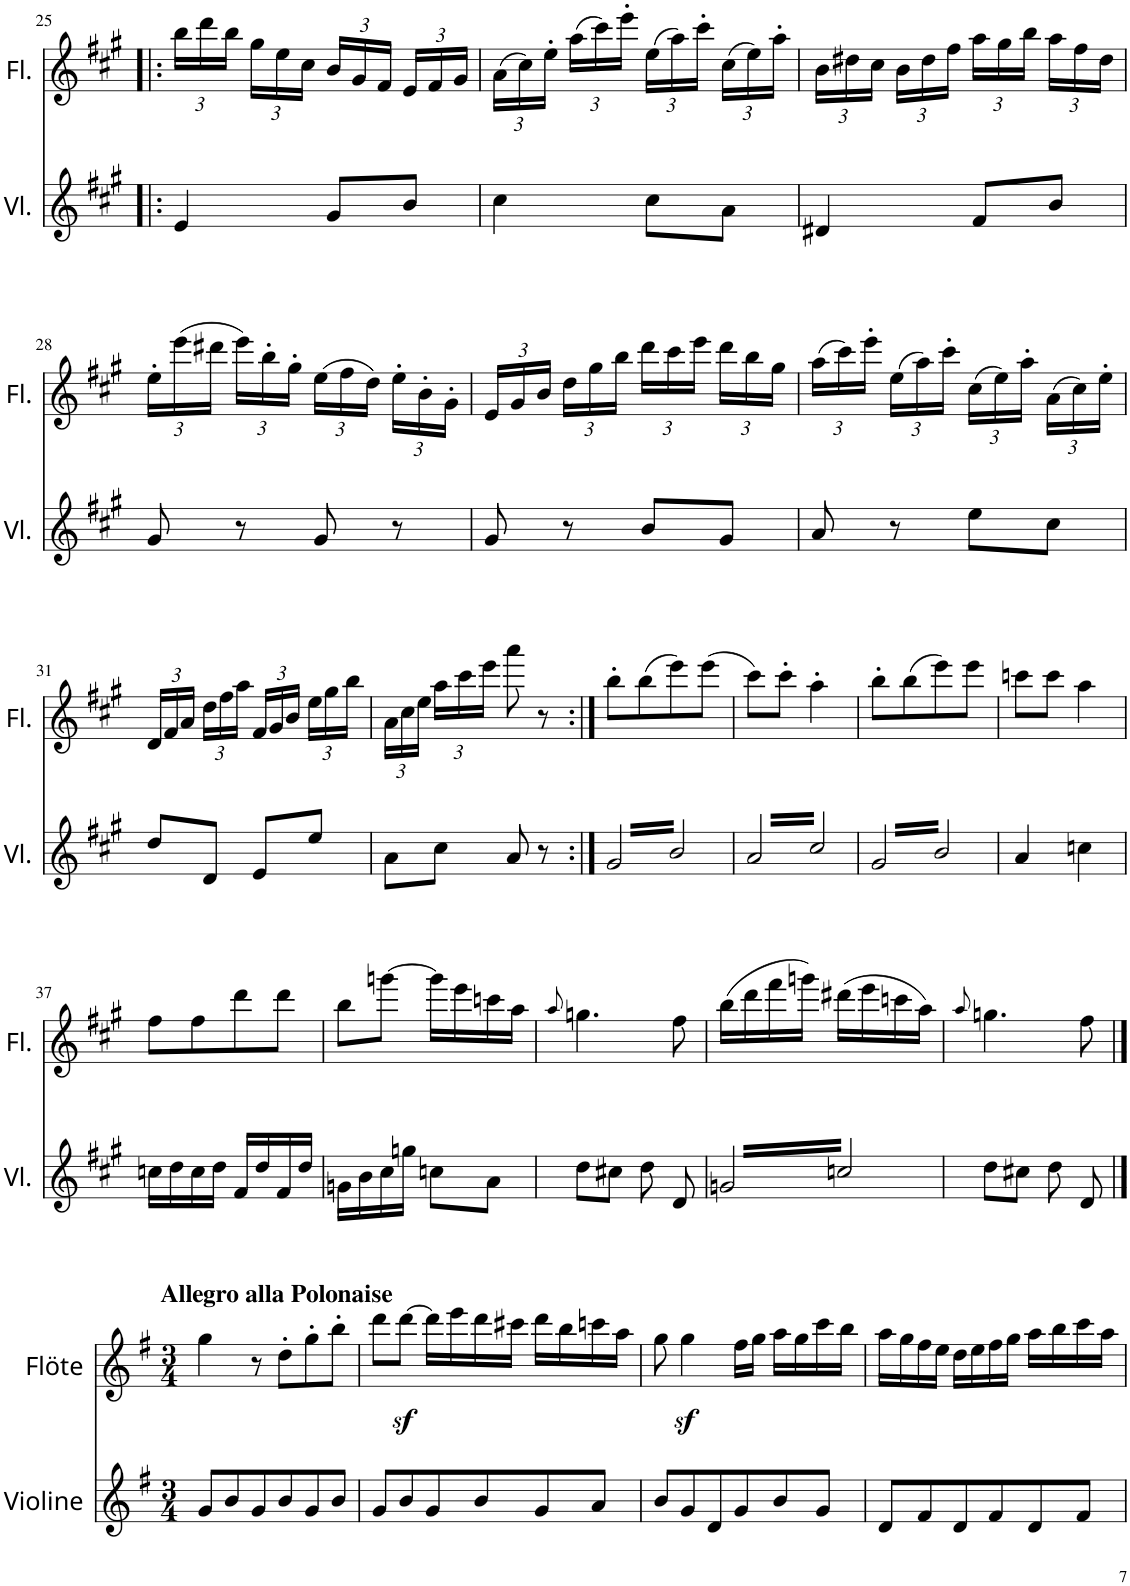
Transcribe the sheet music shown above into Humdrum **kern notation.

**kern	**kern
*part2	*part1
*staff2	*staff1
*I"Violine	*I"Flöte
*I'Vl.	*I'Fl.
!!LO:PB:g=z
*clefG2	*clefG2
*k[f#c#g#]	*k[f#c#g#]
*M2/4	*M2/4
*	*Xbrackettup
=25!|:	=25!|:
4e/	24bb\LL
.	24ddd\
.	24bb\JJ
.	24gg#\LL
.	24ee\
.	24cc#\JJ
8g#/L	24b/LL
.	24g#/
.	24f#/JJ
8b/J	24e/LL
.	24f#/
.	24g#/JJ
=26	=26
4cc#\	(24a\LL
.	24cc#\)
.	24ee'\JJ
.	(24aa\LL
.	24ccc#\)
.	24eee'\JJ
8cc#\L	(24ee\LL
.	24aa\)
.	24ccc#'\JJ
8a\J	(24cc#\LL
.	24ee\)
.	24aa'\JJ
=27	=27
4d#X/	24b\LL
.	24dd#X\
.	24cc#\JJ
.	24b\LL
.	24dd#\
.	24ff#\JJ
8f#/L	24aa\LL
.	24gg#\
.	24bb\JJ
8b/J	24aa\LL
.	24ff#\
.	24dd#\JJ
!!LO:LB:g=z
=28	=28
8g#/	24ee'\LL
.	(24eee\
.	24ddd#X\JJ
8r	24eee\LL)
.	24bb'\
.	24gg#'\JJ
8g#/	(24ee\LL
.	24ff#\
.	24dd\JJ)
8r	24ee'\LL
.	24b'\
.	24g#'\JJ
=29	=29
8g#/	24e/LL
.	24g#/
.	24b/JJ
8r	24dd\LL
.	24gg#\
.	24bb\JJ
8b/L	24ddd\LL
.	24ccc#\
.	24eee\JJ
8g#/J	24ddd\LL
.	24bb\
.	24gg#\JJ
=30	=30
8a/	(24aa\LL
.	24ccc#\)
.	24eee'\JJ
8r	(24ee\LL
.	24aa\)
.	24ccc#'\JJ
8ee\L	(24cc#\LL
.	24ee\)
.	24aa'\JJ
8cc#\J	(24a\LL
.	24cc#\)
.	24ee'\JJ
!!LO:LB:g=z
=31	=31
8dd/L	24d/LL
.	24f#/
.	24a/JJ
8d/J	24dd\LL
.	24ff#\
.	24aa\JJ
8e/L	24f#/LL
.	24g#/
.	24b/JJ
8ee/J	24ee\LL
.	24gg#\
.	24bb\JJ
=32	=32
8a\L	24a\LL
.	24cc#\
.	24ee\JJ
8cc#\J	24aa\LL
.	24ccc#\
.	24eee\JJ
8a/	8aaa\
8r	8r
=33:|!	=33:|!
*tremolo	*
32g#/LLL	8bb'\L
32b/	.
32g#/	.
32b/	.
32g#/	(8bb\
32b/	.
32g#/	.
32b/	.
32g#/	8eee\)
32b/	.
32g#/	.
32b/	.
32g#/	(8eee\J
32b/	.
32g#/	.
32b/JJJ	.
=34	=34
32a/LLL	8ccc#\L)
32cc#/	.
32a/	.
32cc#/	.
32a/	8ccc#'\J
32cc#/	.
32a/	.
32cc#/	.
32a/	4aa'\
32cc#/	.
32a/	.
32cc#/	.
32a/	.
32cc#/	.
32a/	.
32cc#/JJJ	.
=35	=35
32g#/LLL	8bb'\L
32b/	.
32g#/	.
32b/	.
32g#/	(8bb\
32b/	.
32g#/	.
32b/	.
32g#/	8eee\)
32b/	.
32g#/	.
32b/	.
32g#/	8eee\J
32b/	.
32g#/	.
32b/JJJ	.
*Xtremolo	*
=36	=36
4a/	8cccn\L
.	.
.	.
.	.
.	8ccc\J
.	.
.	.
.	.
4ccn\	4aa\
!!LO:LB:g=z
=37	=37
16ccn\LL	8ff#\L
16dd\	.
16cc\	8ff#\
16dd\JJ	.
16f#/LL	8ddd\
16dd/	.
16f#/	8ddd\J
16dd/JJ	.
=38	=38
16gn\LL	8bb\L
16b\	.
16cc#\	[8gggn\J
16ggn\JJ	.
8ccn\L	16ggg\LL]
.	16eee\
8a\J	16cccn\
.	16aa\JJ
=39	=39
.	8qaa/
8dd\L	4.ggn\
8cc#X\J	.
8dd\	.
8d/	8ff#\
=40	=40
*tremolo	*
32gn/LLL	(16bb\LL
32ccn/	.
32gn/	16ddd\
32ccn/	.
32gn/	16fff#\
32ccn/	.
32gn/	16gggn\JJ)
32ccn/	.
32gn/	(16ddd#X\LL
32ccn/	.
32gn/	16eee\
32ccn/	.
32gn/	16cccn\
32ccn/	.
32gn/	16aa\JJ)
32ccn/JJJ	.
*Xtremolo	*
=41	=41
.	8qaa/
8dd\L	4.ggn\
.	.
.	.
.	.
8cc#X\J	.
.	.
.	.
.	.
8dd\	.
8d/	8ff#\
!!LO:LB:g=z
==1	==1
*k[f#]	*k[f#]
*M3/4	*M3/4
!	!LO:TX:a:B:t=Allegro alla Polonaise
8g/L	4gg\
8b/	.
8g/	8r
8b/	8dd'\L
8g/	8gg'\
8b/J	8bb'\J
=2	=2
8g/L	8ddd\L
8b/	[8dddz<\J
8g/	16ddd\LL]
.	16eee\
8b/	16ddd\
.	16ccc#X\JJ
8g/	16ddd\LL
.	16bb\
8a/J	16cccn\
.	16aa\JJ
=3	=3
8b/L	8gg\
8g/	4ggz<\
8d/	.
8g/	16ff#\LL
.	16gg\JJ
8b/	16aa\LL
.	16gg\
8g/J	16ccc\
.	16bb\JJ
=4	=4
8d/L	16aa\LL
.	16gg\
8f#/	16ff#\
.	16ee\JJ
8d/	16dd\LL
.	16ee\
8f#/	16ff#\
.	16gg\JJ
8d/	16aa\LL
.	16bb\
8f#/J	16ccc\
.	16aa\JJ
=	=
*-	*-
